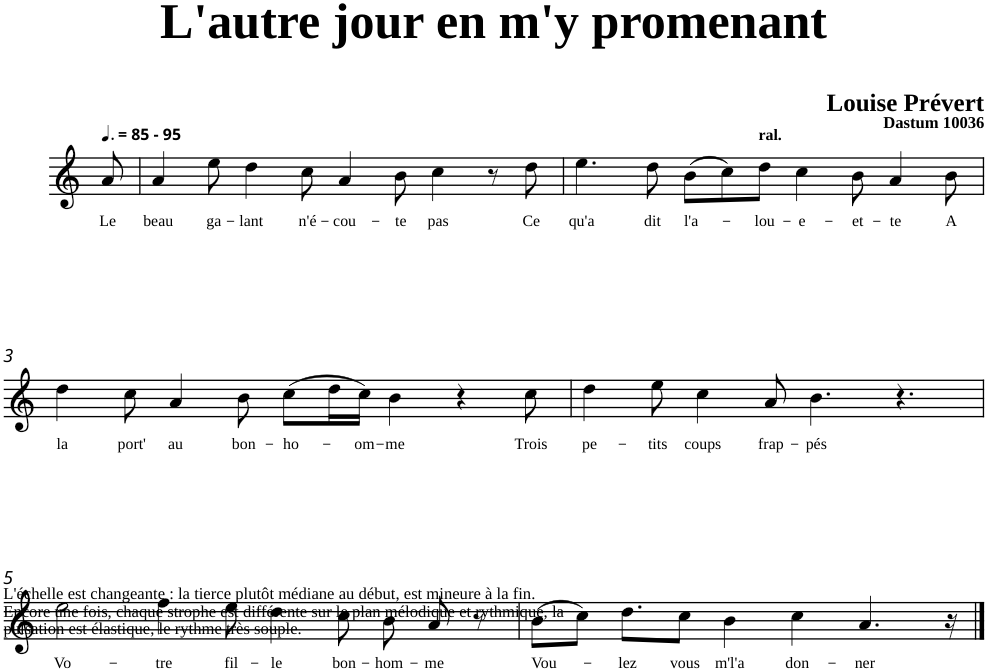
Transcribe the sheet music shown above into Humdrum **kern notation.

**kern	**text
*part1	*part1
*staff1	*staff1
*clefG2	*
*k[]	*
=	=
!LO:TX:a:B:t=- 95	!
!	!LO:LY:b
8a/	Le
=1	=1
!	!LO:LY:b
4a/	beau
!	!LO:LY:b
8ee\	ga-
!	!LO:LY:b
4dd\	-lant
!	!LO:LY:b
8cc\	n'é-
!	!LO:LY:b
4a/	-cou-
!	!LO:LY:b
8b\	-te
!	!LO:LY:b
4cc\	pas
8r	.
!	!LO:LY:b
8dd\	Ce
=2	=2
!	!LO:LY:b
4.ee\	qu'a
!	!LO:LY:b
8dd\	dit
!	!LO:LY:b
(>8b\L	l'a-
8cc\)	.
!LO:TX:a:B:t=ral.	!
!	!LO:LY:b
8dd\J	-lou-
!	!LO:LY:b
[8cc\	-e-
8ryy	.
!	!LO:LY:b
8b\	-et-
!	!LO:LY:b
4a/	-te
!	!LO:LY:b
8b\	A
!!LO:LB:g=z
=3	=3
!	!LO:LY:b
4dd\	la
8cc\]	.
!	!LO:LY:b
8cc\	port'
!	!LO:LY:b
4a/	au
!	!LO:LY:b
8b\	bon-
!	!LO:LY:b
(>8cc\L	-ho-
16dd\L	.
!	!LO:LY:b
16cc\JJ)	-om-
!	!LO:LY:b
4b\	-me
4r	.
!	!LO:LY:b
8cc\	Trois
=4	=4
!	!LO:LY:b
4dd\	pe-
!	!LO:LY:b
8ee\	-tits
!	!LO:LY:b
4cc\	coups
!	!LO:LY:b
8a/	frap-
!	!LO:LY:b
[4b\	-pés
8ryy	.
4.r	.
!!LO:LB:g=z
=5	=5
!	!LO:LY:b
2ee\	Vo-
8b\]	.
!	!LO:LY:b
4ff\	-tre
!	!LO:LY:b
8ee\	fil-
!	!LO:LY:b
[8dd\	-le
!	!LO:LY:b
8cc\	bon-
!	!LO:LY:b
8b\	-hom-
!	!LO:LY:b
8a/	-me
8r	.
=6	=6
!	!LO:LY:b
(>8b\L	Vou-
8dd\]	.
8cc\J)	.
!	!LO:LY:b
8.dd\L	-lez
!	!LO:LY:b
8cc\J	vous
!	!LO:LY:b
4b\	m'l'a
!	!LO:LY:b
[8.cc\	don-
!	!LO:LY:b
4.a/	-ner
16r	.
==7	==7
16cc\]	.
=	=
*-	*-
